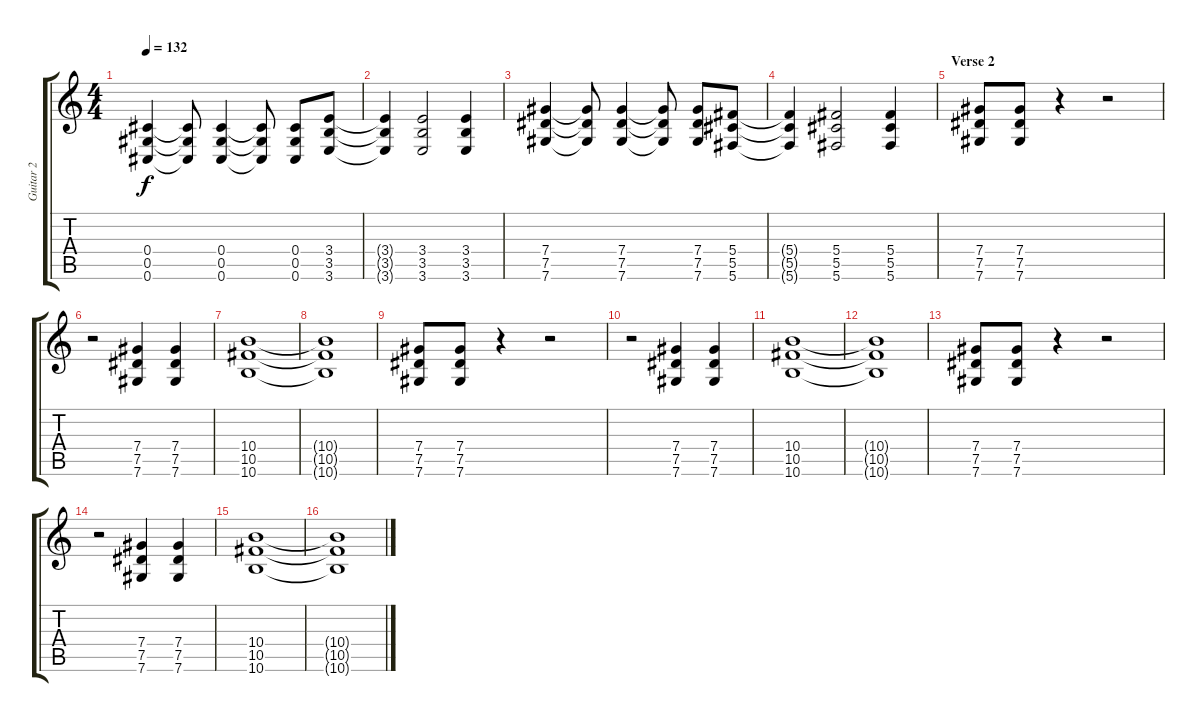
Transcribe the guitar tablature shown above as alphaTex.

\track ("Guitar 2" "Guitar 2") {instrument distortionguitar}
\staff {score tabs}
\tuning (Eb4 Bb3 Gb3 Db3 Ab2 Db2) {hide}
\ts (4 4)
\tempo 132
\clef g2
\ks c
(0.4 0.5 0.6).4{dy f} (0.4{t} 0.5{t} 0.6{t}).8 (0.4 0.5 0.6).4 (0.4{t} 0.5{t} 0.6{t}).8 (0.4 0.5 0.6).8 (3.4 3.5 3.6).8 |
(3.4{t} 3.5{t} 3.6{t}).4 (3.4 3.5 3.6).2 (3.4 3.5 3.6).4 |
(7.4 7.5 7.6).4 (7.4{t} 7.5{t} 7.6{t}).8 (7.4 7.5 7.6).4 (7.4{t} 7.5{t} 7.6{t}).8 (7.4 7.5 7.6).8 (5.4 5.5 5.6).8 |
(5.4{t} 5.5{t} 5.6{t}).4 (5.4 5.5 5.6).2 (5.4 5.5 5.6).4 |
\section ("" "Verse 2")
(7.4 7.5 7.6).8 (7.4 7.5 7.6).8 r.4 r.2 |
r.2 (7.4 7.5 7.6).4 (7.4 7.5 7.6).4 |
(10.4 10.5 10.6).1 |
(10.4{t} 10.5{t} 10.6{t}).1 |
(7.4 7.5 7.6).8 (7.4 7.5 7.6).8 r.4 r.2 |
r.2 (7.4 7.5 7.6).4 (7.4 7.5 7.6).4 |
(10.4 10.5 10.6).1 |
(10.4{t} 10.5{t} 10.6{t}).1 |
(7.4 7.5 7.6).8 (7.4 7.5 7.6).8 r.4 r.2 |
r.2 (7.4 7.5 7.6).4 (7.4 7.5 7.6).4 |
(10.4 10.5 10.6).1 |
(10.4{t} 10.5{t} 10.6{t}).1
